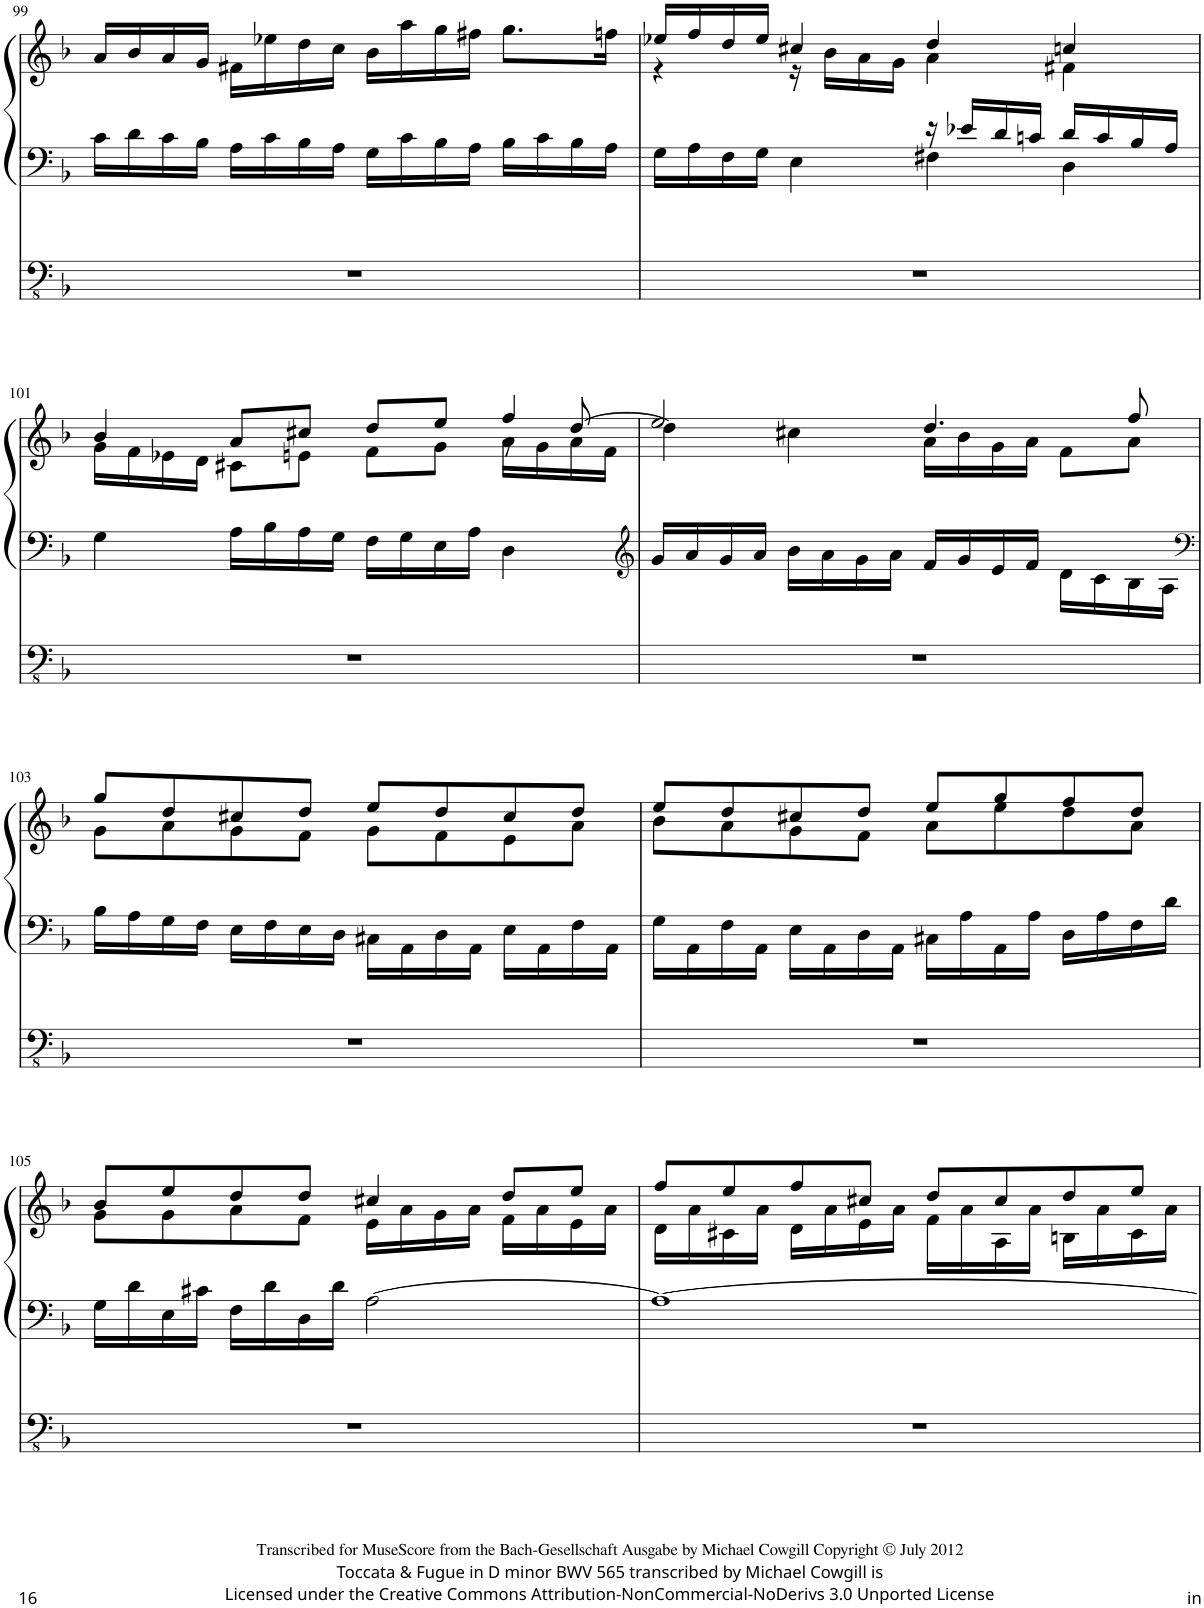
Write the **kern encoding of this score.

**kern	**kern	**kern
*part1	*part1	*part1
*staff3	*staff2	*staff1
*I"Organ	*	*
!!LO:PB:g=z
*clefFv4	*clefF4	*clefG2
*Trd1c2	*Trd1c2	*Trd1c2
*k[b-]	*k[b-]	*k[b-]
*M4/4	*M4/4	*M4/4
=99	=99	=99
1r	16c\LL	16a/LL
.	16d\	16b-/
.	16c\	16a/
.	16B-\JJ	16g/JJ
.	16A\LL	16f#X\LL
.	16c\	16ee-X\
.	16B-\	16dd\
.	16A\JJ	16cc\JJ
.	16G\LL	16b-\LL
.	16c\	16aa\
.	16B-\	16gg\
.	16A\JJ	16ff#X\JJ
.	16B-\LL	8.gg\L
.	16c\	.
.	16B-\	.
.	16A\JJ	16ffn\Jk
=100	=100	=100
*	*^	*^
1r	16G\LL	2ryy	16ee-X/LL	4r
.	16A\	.	16ff/	.
.	16F\	.	16dd/	.
.	16G\JJ	.	16ee-/JJ	.
.	4E\	.	4cc#X/	16r
.	.	.	.	16b-\LL
.	.	.	.	16a\
.	.	.	.	16g\JJ
.	16r	4F#X\	4dd/	4a\
.	16e-X/LL	.	.	.
.	16d/	.	.	.
.	16cn/JJ	.	.	.
.	16d/LL	4D\	4ccn/	4f#X\
.	16c/	.	.	.
.	16B-/	.	.	.
.	16A/JJ	.	.	.
!!LO:LB:g=z
=101	=101	=101	=101	=101
*	*	*	*	*^
1r	2.ryy	4G\	4b-/	16g\LL	2.ryy
.	.	.	.	16f\	.
.	.	.	.	16e-X\	.
.	.	.	.	16d\JJ	.
.	.	16A\LL	8a/L	8c#X\L	.
.	.	16B-\	.	.	.
.	.	16A\	8cc#X/J	8en\J	.
.	.	16G\JJ	.	.	.
.	.	16F\LL	8dd/L	8f\L	.
.	.	16G\	.	.	.
.	.	16E\	8ee/J	8g\J	.
.	.	16A\JJ	.	.	.
.	4ryy	4D\	4ff/	8r	16a\LL
.	.	.	.	.	16g\
.	.	.	.	[8dd/	16a\
.	.	.	.	.	16f\JJ
*	*v	*v	*	*	*
*	*	*v	*v	*v
=102	=102	=102
*	*clefG2	*
*	*	*^
1r	16g/LL	2ee/	4dd\]
.	16a/	.	.
.	16g/	.	.
.	16a/JJ	.	.
.	16b-\LL	.	4cc#X\
.	16a\	.	.
.	16g\	.	.
.	16a\JJ	.	.
.	16f/LL	4.dd/	16a\LL
.	16g/	.	16b-\
.	16e/	.	16g\
.	16f/JJ	.	16a\JJ
.	16d\LL	.	8f\L
.	16c\	.	.
.	16B-\	8ff/	8a\J
.	16A\JJ	.	.
!!LO:LB:g=z	!!
=103	=103	=103	=103
*	*clefF4	*	*
1r	16B-\LL	8gg/L	8g\L
.	16A\	.	.
.	16G\	8dd/	8a\
.	16F\JJ	.	.
.	16E\LL	8cc#X/	8g\
.	16F\	.	.
.	16E\	8dd/J	8f\J
.	16D\JJ	.	.
.	16C#X\LL	8ee/L	8g\L
.	16AA\	.	.
.	16D\	8dd/	8f\
.	16AA\JJ	.	.
.	16E\LL	8cc#/	8e\
.	16AA\	.	.
.	16F\	8dd/J	8a\J
.	16AA\JJ	.	.
=104	=104	=104	=104
1r	16G\LL	8ee/L	8b-\L
.	16AA\	.	.
.	16F\	8dd/	8a\
.	16AA\JJ	.	.
.	16E\LL	8cc#X/	8g\
.	16AA\	.	.
.	16D\	8dd/J	8f\J
.	16AA\JJ	.	.
.	16C#X\LL	8ee/L	8a\L
.	16A\	.	.
.	16AA\	8gg/	8ee\
.	16A\JJ	.	.
.	16D\LL	8ff/	8dd\
.	16A\	.	.
.	16F\	8dd/J	8a\J
.	16d\JJ	.	.
!!LO:LB:g=z	!!
=105	=105	=105	=105
1r	16G\LL	8b-/L	8g\L
.	16d\	.	.
.	16E\	8ee/	8g\
.	16c#X\JJ	.	.
.	16F\LL	8dd/	8a\
.	16d\	.	.
.	16D\	8dd/J	8f\J
.	16d\JJ	.	.
.	[2A\	4cc#X/	16e\LL
.	.	.	16a\
.	.	.	16g\
.	.	.	16a\JJ
.	.	8dd/L	16f\LL
.	.	.	16a\
.	.	8ee/J	16e\
.	.	.	16a\JJ
=106	=106	=106	=106
1r	1A_	8ff/L	16d\LL
.	.	.	16a\
.	.	8ee/	16c#X\
.	.	.	16a\JJ
.	.	8ff/	16d\LL
.	.	.	16a\
.	.	8cc#X/J	16e\
.	.	.	16a\JJ
.	.	8dd/L	16f\LL
.	.	.	16a\
.	.	8cc#/	16A\
.	.	.	16a\JJ
.	.	8dd/	16Bn\LL
.	.	.	16a\
.	.	8ee/J	16c#\
.	.	.	16a\JJ
*	*	*v	*v
=	=	=
*-	*-	*-
